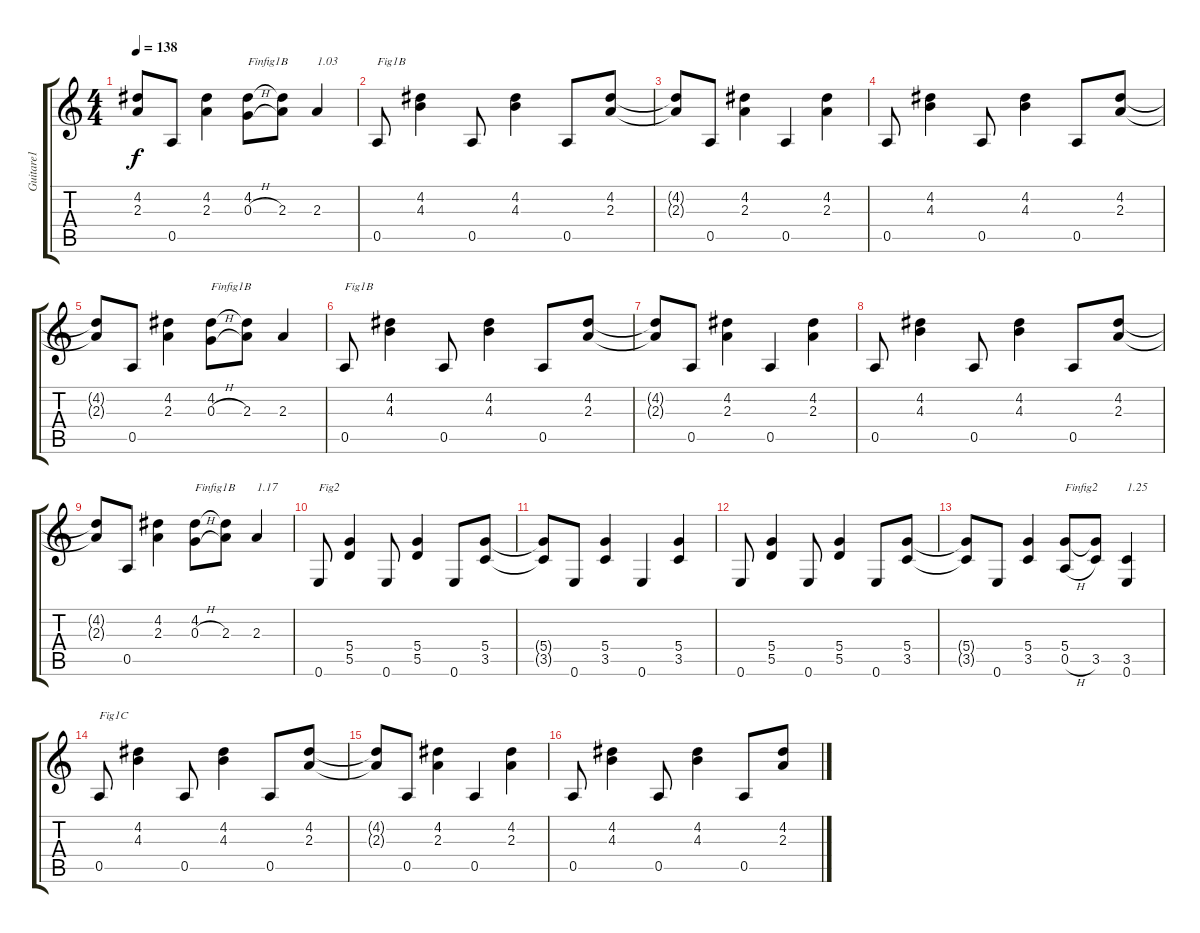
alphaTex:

\track ("Guitare1" "Guitare1") {instrument electricguitarjazz}
\staff {score tabs}
\tuning (E4 B3 G3 D3 A2 E2) {hide}
\ts (4 4)
\tempo 138
\clef g2
\ks c
(4.2{t} 2.3{t}).8{dy f} 0.5.8 (4.2 2.3).4 (4.2 0.3{h}).8{txt "Finfig1B"} (4.2{t} 2.3).8 2.3.4{txt "1.03"} |
0.5.8{txt "Fig1B"} (4.2 4.3).4 0.5.8 (4.2 4.3).4 0.5.8 (4.2 2.3).8 |
(4.2{t} 2.3{t}).8 0.5.8 (4.2 2.3).4 0.5.4 (4.2 2.3).4 |
0.5.8 (4.2 4.3).4 0.5.8 (4.2 4.3).4 0.5.8 (4.2 2.3).8 |
(4.2{t} 2.3{t}).8 0.5.8 (4.2 2.3).4 (4.2 0.3{h}).8{txt "Finfig1B"} (4.2{t} 2.3).8 2.3.4 |
0.5.8{txt "Fig1B"} (4.2 4.3).4 0.5.8 (4.2 4.3).4 0.5.8 (4.2 2.3).8 |
(4.2{t} 2.3{t}).8 0.5.8 (4.2 2.3).4 0.5.4 (4.2 2.3).4 |
0.5.8 (4.2 4.3).4 0.5.8 (4.2 4.3).4 0.5.8 (4.2 2.3).8 |
(4.2{t} 2.3{t}).8 0.5.8 (4.2 2.3).4 (4.2 0.3{h}).8{txt "Finfig1B"} (4.2{t} 2.3).8 2.3.4{txt "1.17"} |
0.6.8{txt "Fig2"} (5.4 5.5).4 0.6.8 (5.4 5.5).4 0.6.8 (5.4 3.5).8 |
(5.4{t} 3.5{t}).8 0.6.8 (5.4 3.5).4 0.6.4 (5.4 3.5).4 |
0.6.8 (5.4 5.5).4 0.6.8 (5.4 5.5).4 0.6.8 (5.4 3.5).8 |
(5.4{t} 3.5{t}).8 0.6.8 (5.4 3.5).4 (5.4 0.5{h}).8{txt "Finfig2"} (5.4{t} 3.5).8 (3.5 0.6).4{txt "1.25"} |
0.5.8{txt "Fig1C"} (4.2 4.3).4 0.5.8 (4.2 4.3).4 0.5.8 (4.2 2.3).8 |
(4.2{t} 2.3{t}).8 0.5.8 (4.2 2.3).4 0.5.4 (4.2 2.3).4 |
0.5.8 (4.2 4.3).4 0.5.8 (4.2 4.3).4 0.5.8 (4.2 2.3).8
